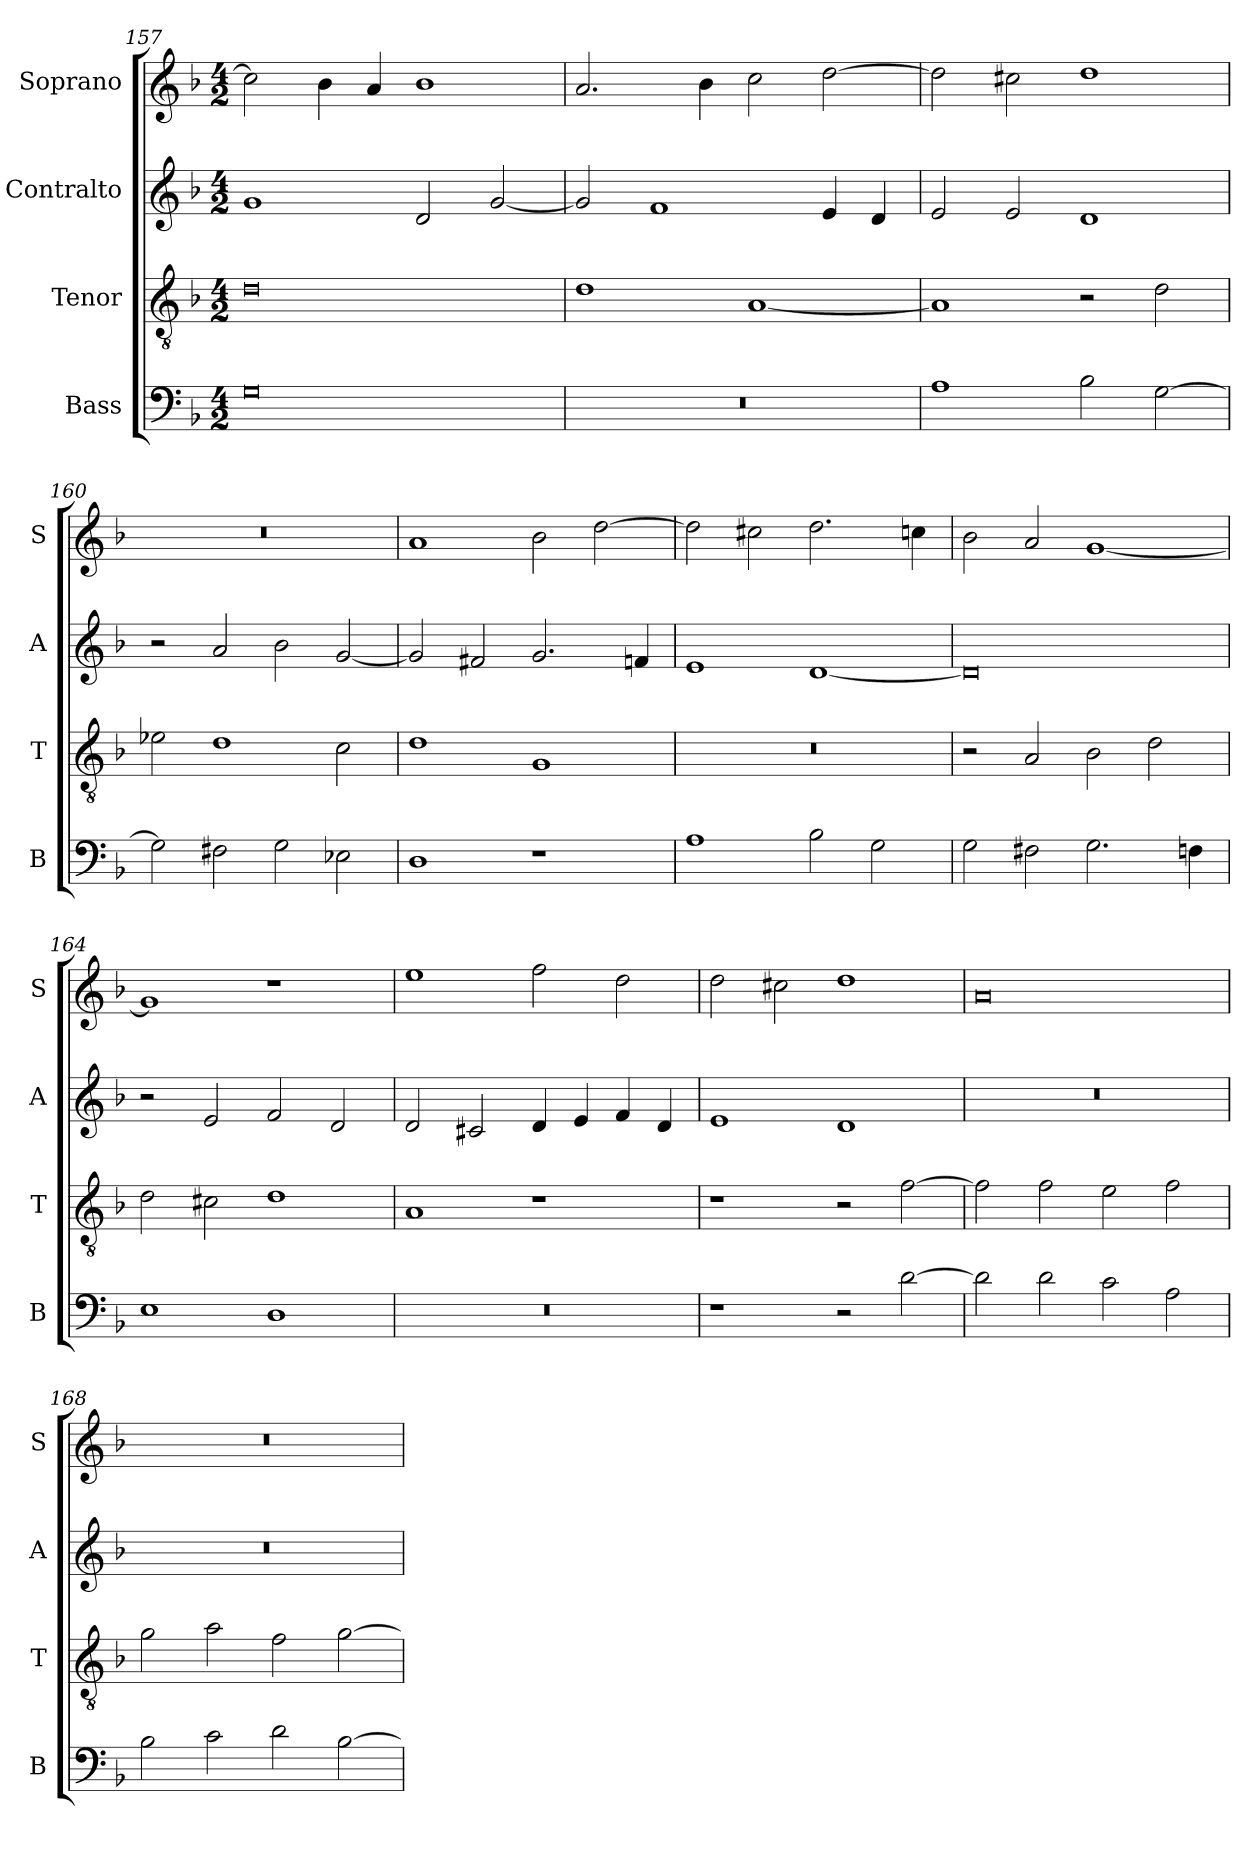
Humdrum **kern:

**kern	**kern	**kern	**kern
*part4	*part3	*part2	*part1
*staff4	*staff3	*staff2	*staff1
*I"Bass	*I"Tenor	*I"Contralto	*I"Soprano
*I'B	*I'T	*I'A	*I'S
*clefF4	*clefGv2	*clefG2	*clefG2
*k[b-]	*k[b-]	*k[b-]	*k[b-]
*D:aeo	*D:aeo	*D:aeo	*D:aeo
*M4/2	*M4/2	*M4/2	*M4/2
=157	=157	=157	=157
0G	0d	1g	2cc]
.	.	.	4b-
.	.	.	4a
.	.	2d	1b-
.	.	[2g	.
=158	=158	=158	=158
0r	1d	2g]	2.a
.	.	1f	.
.	.	.	4b-
.	[1A	.	2cc
.	.	4e	[2dd
.	.	4d	.
=159	=159	=159	=159
1A	1A]	2e	2dd]
.	.	2e	2cc#X
2B-	2r	1d	1dd
[2G	2d	.	.
=160	=160	=160	=160
2G]	2e-X	2r	0r
2F#X	1d	2a	.
2G	.	2b-	.
2E-X	2c	[2g	.
=161	=161	=161	=161
1D	1d	2g]	1a
.	.	2f#X	.
1r	1G	2.g	2b-
.	.	.	[2dd
.	.	4fn	.
=162	=162	=162	=162
1A	0r	1e	2dd]
.	.	.	2cc#X
2B-	.	[1d	2.dd
2G	.	.	.
.	.	.	4ccn
=163	=163	=163	=163
2G	2r	0d]	2b-
2F#X	2A	.	2a
2.G	2B-	.	[1g
.	2d	.	.
4Fn	.	.	.
=164	=164	=164	=164
1E	2d	2r	1g]
.	2c#X	2e	.
1D	1d	2f	1r
.	.	2d	.
=165	=165	=165	=165
0r	1A	2d	1ee
.	.	2c#X	.
.	1r	4d	2ff
.	.	4e	.
.	.	4f	2dd
.	.	4d	.
=166	=166	=166	=166
1r	1r	1e	2dd
.	.	.	2cc#X
2r	2r	1d	1dd
[2d	[2f	.	.
=167	=167	=167	=167
2d]	2f]	0r	0a
2d	2f	.	.
2c	2e	.	.
2A	2f	.	.
=168	=168	=168	=168
2B-	2g	0r	0r
2c	2a	.	.
2d	2f	.	.
[2B-	[2g	.	.
=	=	=	=
*-	*-	*-	*-
